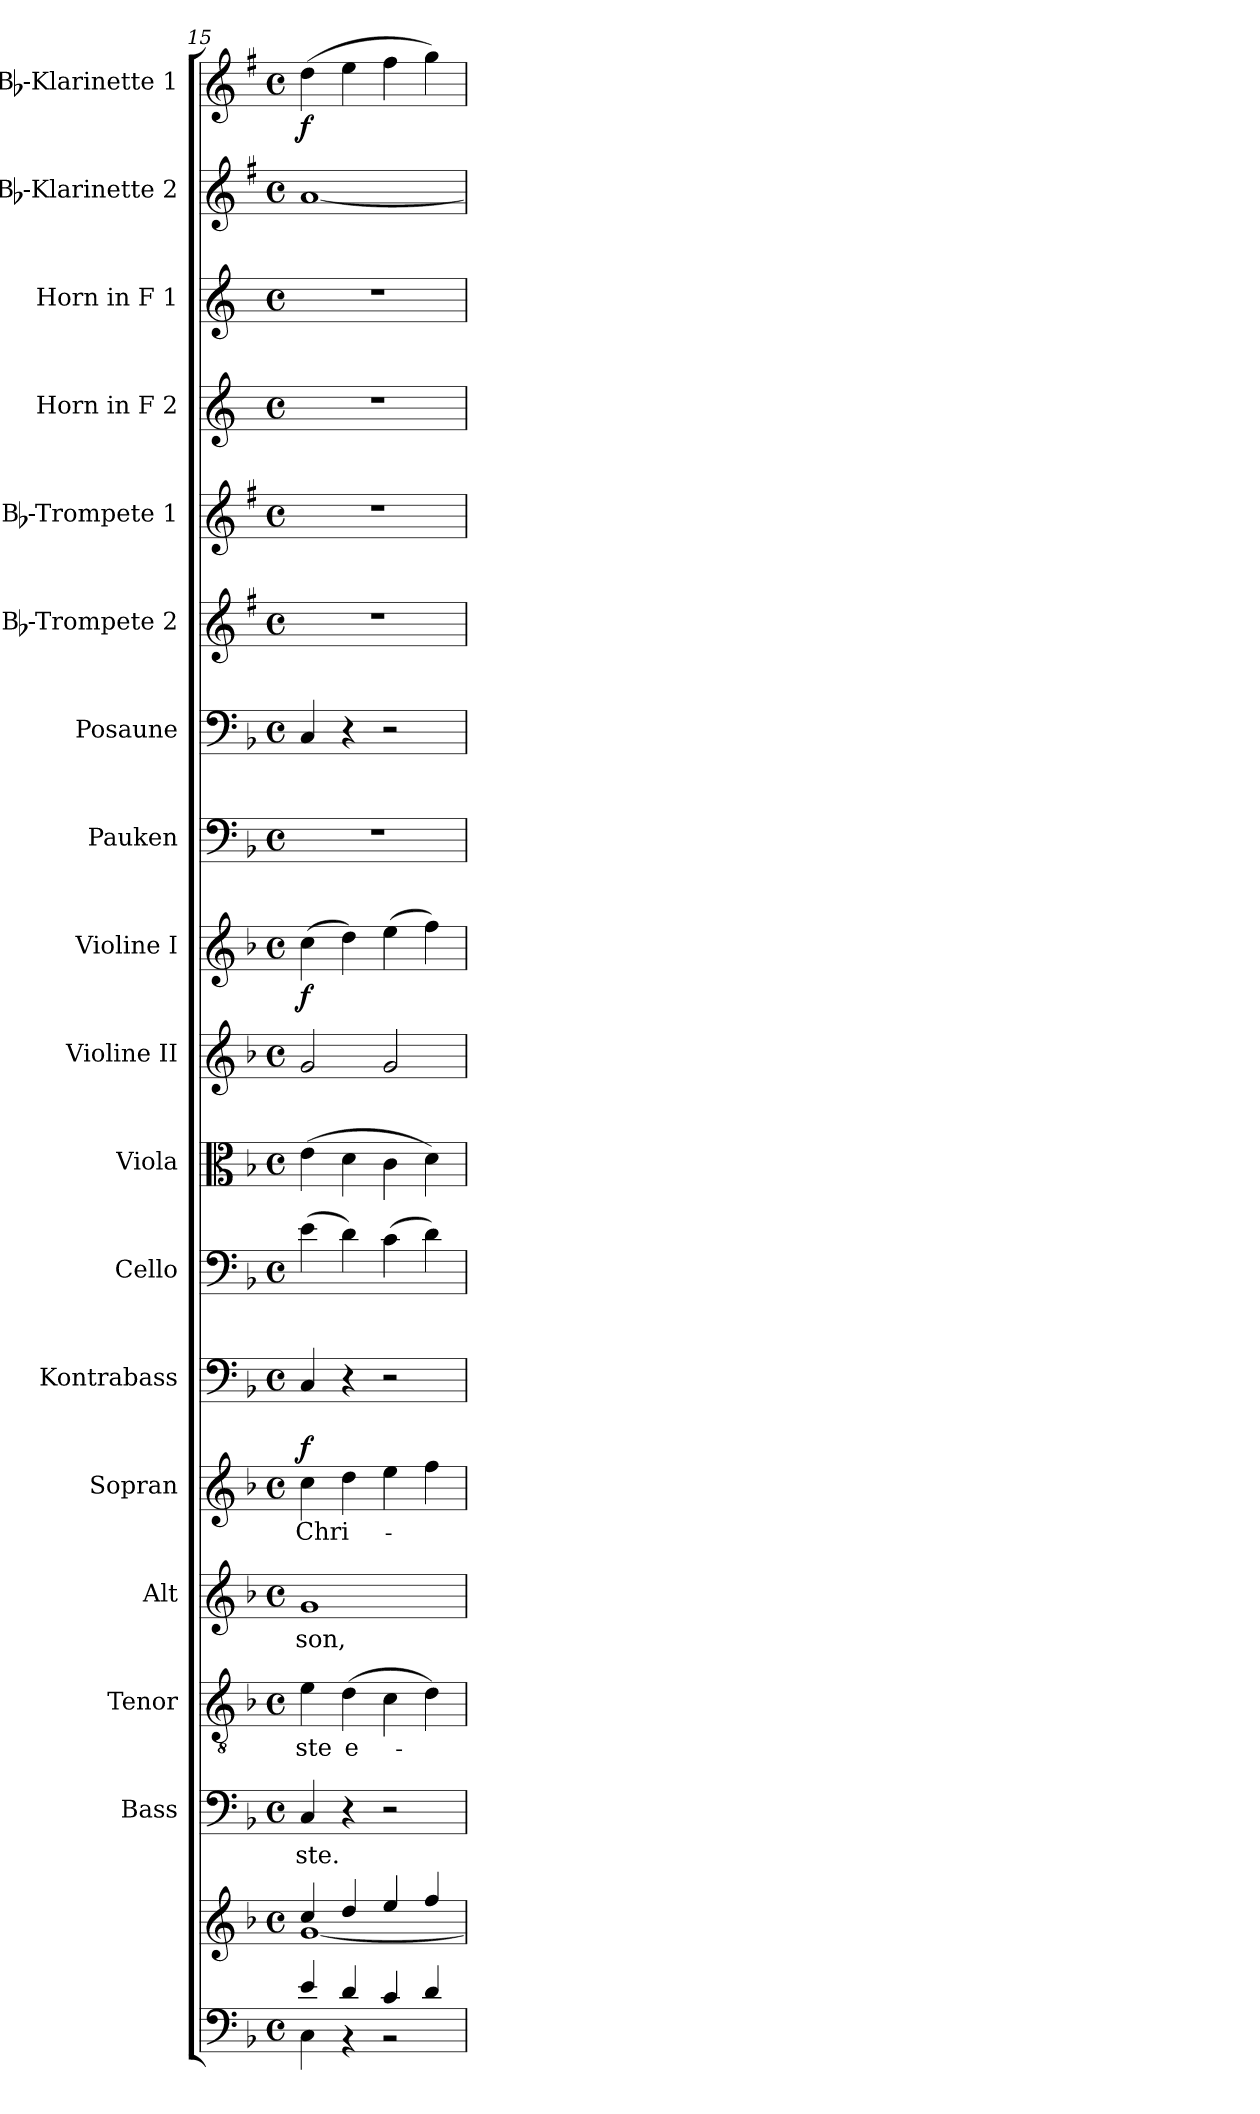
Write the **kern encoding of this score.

**kern	**kern	**kern	**text	**kern	**text	**kern	**text	**kern	**text	**dynam	**kern	**kern	**kern	**kern	**kern	**dynam	**kern	**kern	**kern	**kern	**kern	**kern	**kern	**kern	**dynam
*part18	*part18	*part17	*part17	*part16	*part16	*part15	*part15	*part14	*part14	*part14	*part13	*part12	*part11	*part10	*part9	*part9	*part8	*part7	*part6	*part5	*part4	*part3	*part2	*part1	*part1
*staff19	*staff18	*staff17	*staff17	*staff16	*staff16	*staff15	*staff15	*staff14	*staff14	*staff14	*staff13	*staff12	*staff11	*staff10	*staff9	*staff9	*staff8	*staff7	*staff6	*staff5	*staff4	*staff3	*staff2	*staff1	*staff1
*	*	*I"Bass	*	*I"Tenor	*	*I"Alt	*	*I"Sopran	*	*	*I"Kontrabass	*I"Cello	*I"Viola	*I"Violine II	*I"Violine I	*	*I"Pauken	*I"Posaune	*I"Bb-Trompete 2	*I"Bb-Trompete 1	*I"Horn in F 2	*I"Horn in F 1	*I"Bb-Klarinette 2	*I"Bb-Klarinette 1	*
*	*	*I'B.	*	*I'T.	*	*I'A.	*	*I'S.	*	*	*I'Kb.	*	*I'Vla.	*I'Vl. II	*I'Vl. I	*	*I'Pk.	*I'Pos.	*I'Bb Trp. 2	*I'Bb Trp. 1	*	*	*I'Bb Kl. 2	*I'Bb Kl. 1	*
*clefF4	*clefG2	*clefF4	*	*clefGv2	*	*clefG2	*	*clefG2	*	*	*clefF4	*clefF4	*clefC3	*clefG2	*clefG2	*	*clefF4	*clefF4	*clefG2	*clefG2	*clefG2	*clefG2	*clefG2	*clefG2	*
*	*	*	*	*	*	*	*	*	*	*	*ITrd7c12	*	*	*	*	*	*	*	*ITrd1c2	*ITrd1c2	*ITrd4c7	*ITrd4c7	*ITrd1c2	*ITrd1c2	*
*k[b-]	*k[b-]	*k[b-]	*	*k[b-]	*	*k[b-]	*	*k[b-]	*	*	*k[b-]	*k[b-]	*k[b-]	*k[b-]	*k[b-]	*	*k[b-]	*k[b-]	*k[b-]	*k[b-]	*k[b-]	*k[b-]	*k[b-]	*k[b-]	*
*F:	*F:	*F:	*	*F:	*	*F:	*	*F:	*	*	*F:	*F:	*F:	*F:	*F:	*	*F:	*F:	*F:	*F:	*F:	*F:	*F:	*F:	*
*M4/4	*M4/4	*M4/4	*	*M4/4	*	*M4/4	*	*M4/4	*	*	*M4/4	*M4/4	*M4/4	*M4/4	*M4/4	*	*M4/4	*M4/4	*M4/4	*M4/4	*M4/4	*M4/4	*M4/4	*M4/4	*
*met(c)	*met(c)	*met(c)	*	*met(c)	*	*met(c)	*	*met(c)	*	*	*met(c)	*met(c)	*met(c)	*met(c)	*met(c)	*	*met(c)	*met(c)	*met(c)	*met(c)	*met(c)	*met(c)	*met(c)	*met(c)	*
=15	=15	=15	=15	=15	=15	=15	=15	=15	=15	=15	=15	=15	=15	=15	=15	=15	=15	=15	=15	=15	=15	=15	=15	=15	=15
*^	*^	*	*	*	*	*	*	*	*	*	*	*	*	*	*	*	*	*	*	*	*	*	*	*	*
!	!	!	!	!	!LO:LY:b	!	!LO:LY:b	!	!LO:LY:b	!	!LO:LY:b	!LO:DY:a	!	!	!	!	!	!LO:DY:b	!	!	!	!	!	!	!	!	!LO:DY:b
4e/	4C\	4cc/	[<1g	4C/	-ste.	4e\	-ste	1g	-son,	4cc\	Chri-	f	4CC/	(>4e\	(>4e\	2g/	(>4cc\	f	1r	4C/	1r	1r	1r	1r	[1g	(>4cc\	f
!	!	!	!	!	!	!	!LO:LY:b	!	!	!	!	!	!	!	!	!	!	!	!	!	!	!	!	!	!	!	!
4d/	4rBB	4dd/	.	4r	.	(>4d\	e-	.	.	4dd\	.	.	4r	4d\)	4d\	.	4dd\)	.	.	4r	.	.	.	.	.	4dd\	.
4c/	2rBB	4ee/	.	2r	.	4c\	.	.	.	4ee\	.	.	2r	(>4c\	4c\	2g/	(>4ee\	.	.	2r	.	.	.	.	.	4ee\	.
4d/	.	4ff/	.	.	.	4d\)	.	.	.	4ff\	.	.	.	4d\)	4d\)	.	4ff\)	.	.	.	.	.	.	.	.	4ff\)	.
*v	*v	*	*	*	*	*	*	*	*	*	*	*	*	*	*	*	*	*	*	*	*	*	*	*	*	*	*
*	*v	*v	*	*	*	*	*	*	*	*	*	*	*	*	*	*	*	*	*	*	*	*	*	*	*	*
=	=	=	=	=	=	=	=	=	=	=	=	=	=	=	=	=	=	=	=	=	=	=	=	=	=
*-	*-	*-	*-	*-	*-	*-	*-	*-	*-	*-	*-	*-	*-	*-	*-	*-	*-	*-	*-	*-	*-	*-	*-	*-	*-
